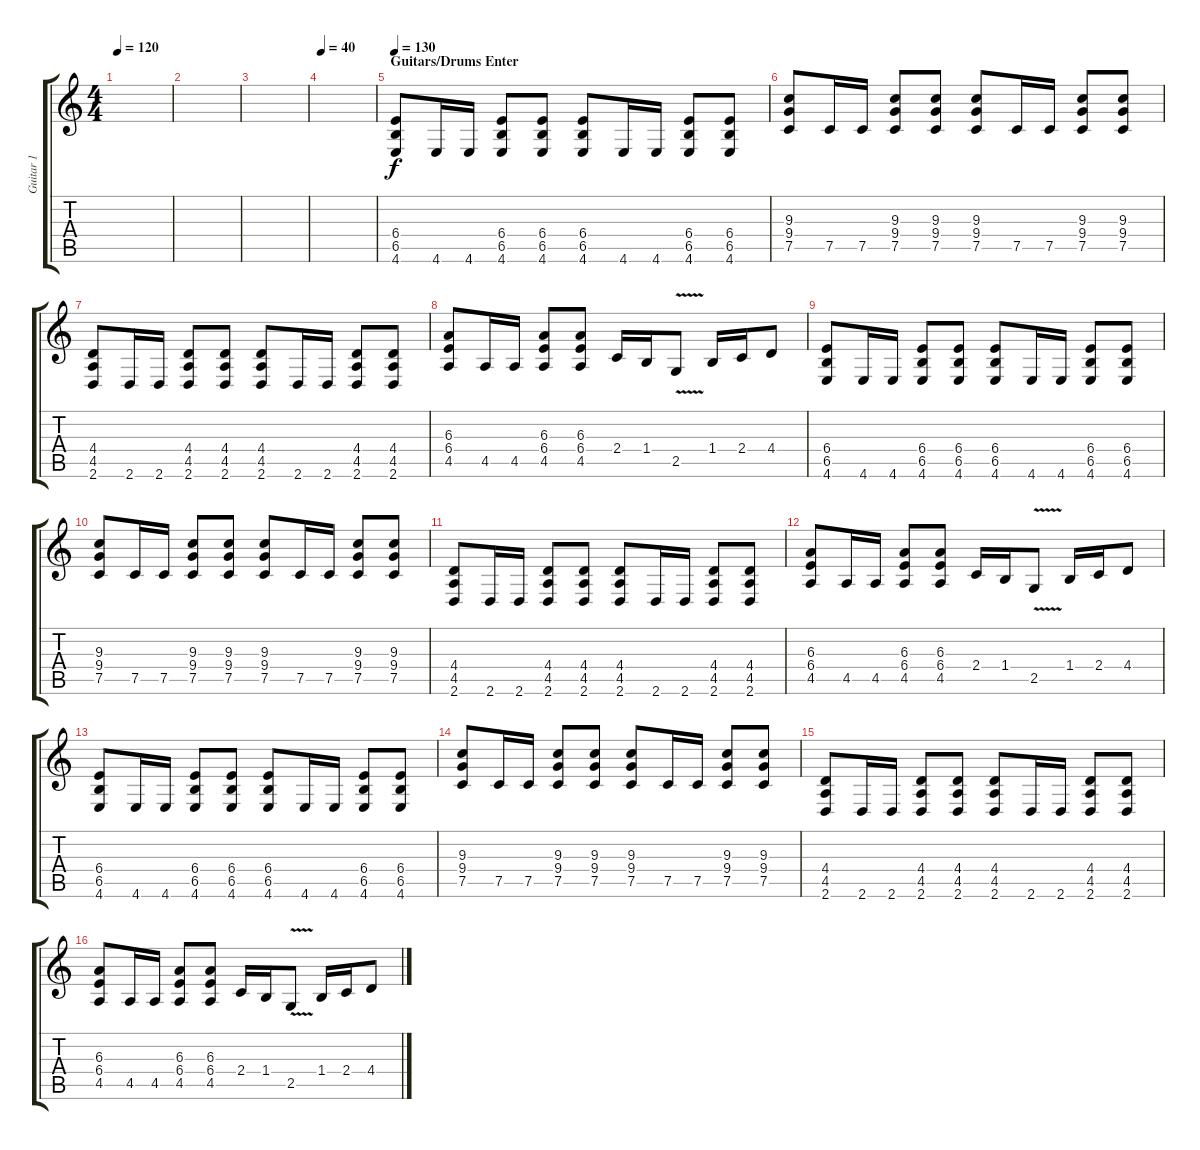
\track ("Guitar 1" "Guitar 1") {instrument distortionguitar}
\staff {score tabs}
\tuning (C4 G3 Eb3 Bb2 F2 C2) {hide}
\ts (4 4)
\tempo 120
\clef g2
\ks c
|
|
|
\tempo 40
|
\section ("" "Guitars/Drums Enter")
\tempo 130
(6.4 6.5 4.6).8 4.6.16 4.6.16 (6.4 6.5 4.6).8 (6.4 6.5 4.6).8 (6.4 6.5 4.6).8 4.6.16 4.6.16 (6.4 6.5 4.6).8 (6.4 6.5 4.6).8 |
(9.3 9.4 7.5).8 7.5.16 7.5.16 (9.3 9.4 7.5).8 (9.3 9.4 7.5).8 (9.3 9.4 7.5).8 7.5.16 7.5.16 (9.3 9.4 7.5).8 (9.3 9.4 7.5).8 |
(4.4 4.5 2.6).8 2.6.16 2.6.16 (4.4 4.5 2.6).8 (4.4 4.5 2.6).8 (4.4 4.5 2.6).8 2.6.16 2.6.16 (4.4 4.5 2.6).8 (4.4 4.5 2.6).8 |
(6.3 6.4 4.5).8 4.5.16 4.5.16 (6.3 6.4 4.5).8 (6.3 6.4 4.5).8 2.4.16 1.4.16 2.5{v}.8 1.4.16 2.4.16 4.4.8 |
(6.4 6.5 4.6).8 4.6.16 4.6.16 (6.4 6.5 4.6).8 (6.4 6.5 4.6).8 (6.4 6.5 4.6).8 4.6.16 4.6.16 (6.4 6.5 4.6).8 (6.4 6.5 4.6).8 |
(9.3 9.4 7.5).8 7.5.16 7.5.16 (9.3 9.4 7.5).8 (9.3 9.4 7.5).8 (9.3 9.4 7.5).8 7.5.16 7.5.16 (9.3 9.4 7.5).8 (9.3 9.4 7.5).8 |
(4.4 4.5 2.6).8 2.6.16 2.6.16 (4.4 4.5 2.6).8 (4.4 4.5 2.6).8 (4.4 4.5 2.6).8 2.6.16 2.6.16 (4.4 4.5 2.6).8 (4.4 4.5 2.6).8 |
(6.3 6.4 4.5).8 4.5.16 4.5.16 (6.3 6.4 4.5).8 (6.3 6.4 4.5).8 2.4.16 1.4.16 2.5{v}.8 1.4.16 2.4.16 4.4.8 |
(6.4 6.5 4.6).8 4.6.16 4.6.16 (6.4 6.5 4.6).8 (6.4 6.5 4.6).8 (6.4 6.5 4.6).8 4.6.16 4.6.16 (6.4 6.5 4.6).8 (6.4 6.5 4.6).8 |
(9.3 9.4 7.5).8 7.5.16 7.5.16 (9.3 9.4 7.5).8 (9.3 9.4 7.5).8 (9.3 9.4 7.5).8 7.5.16 7.5.16 (9.3 9.4 7.5).8 (9.3 9.4 7.5).8 |
(4.4 4.5 2.6).8 2.6.16 2.6.16 (4.4 4.5 2.6).8 (4.4 4.5 2.6).8 (4.4 4.5 2.6).8 2.6.16 2.6.16 (4.4 4.5 2.6).8 (4.4 4.5 2.6).8 |
(6.3 6.4 4.5).8 4.5.16 4.5.16 (6.3 6.4 4.5).8 (6.3 6.4 4.5).8 2.4.16 1.4.16 2.5{v}.8 1.4.16 2.4.16 4.4.8
